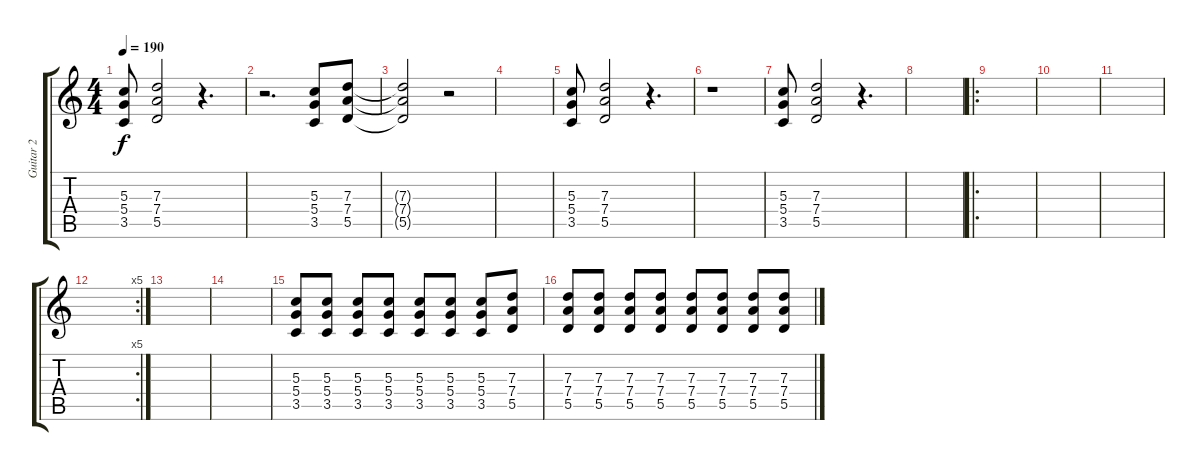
\track ("Guitar 2" "Guitar 2") {instrument overdrivenguitar}
\staff {score tabs}
\tuning (E4 B3 G3 D3 A2 E2) {hide}
\ts (4 4)
\tempo 190
\clef g2
\ks c
(5.3 5.4 3.5).8{dy f instrument overdrivenguitar} (7.3 7.4 5.5).2 r.4{d} |
r.2{d} (5.3 5.4 3.5).8 (7.3 7.4 5.5).8 |
(7.3{t} 7.4{t} 5.5{t}).2 r.2 |
|
(5.3 5.4 3.5).8 (7.3 7.4 5.5).2 r.4{d} |
r.1 |
(5.3 5.4 3.5).8 (7.3 7.4 5.5).2 r.4{d} |
|
\ro
|
|
|
\rc 5
|
|
|
(5.3 5.4 3.5).8 (5.3 5.4 3.5).8 (5.3 5.4 3.5).8 (5.3 5.4 3.5).8 (5.3 5.4 3.5).8 (5.3 5.4 3.5).8 (5.3 5.4 3.5).8 (7.3 7.4 5.5).8 |
(7.3 7.4 5.5).8 (7.3 7.4 5.5).8 (7.3 7.4 5.5).8 (7.3 7.4 5.5).8 (7.3 7.4 5.5).8 (7.3 7.4 5.5).8 (7.3 7.4 5.5).8 (7.3 7.4 5.5).8
